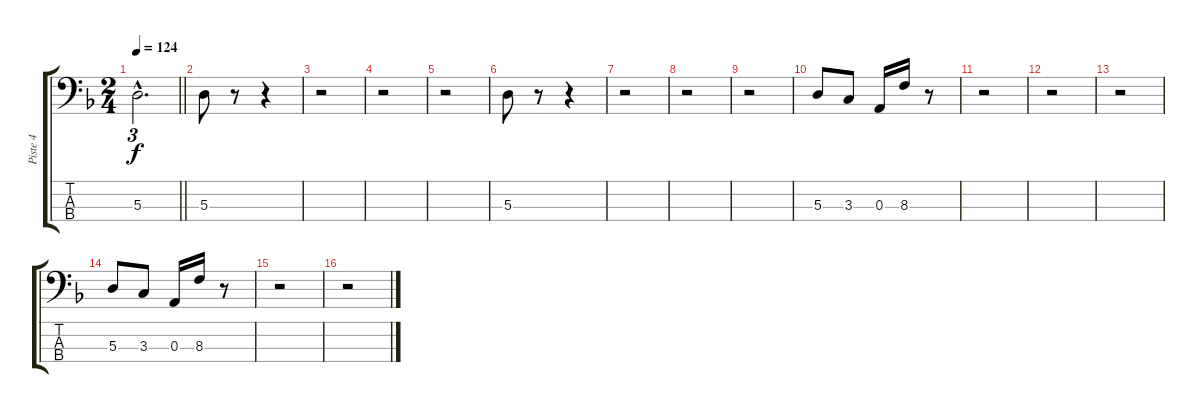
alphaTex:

\track ("Piste 4" "Piste 4") {instrument electricbassfinger}
\staff {score tabs}
\tuning (G2 D2 A1 E1) {hide}
\ts (2 4)
\tempo 124
\clef f4
\barLineRight lightlight
\ks dminor
5.3{hac}.2{d tu (3 2) dy f} |
5.3.8{volume 12 balance 4 instrument slapbass1} r.8 r.4 |
r.2 |
r.2 |
r.2 |
5.3.8 r.8 r.4 |
r.2 |
r.2 |
r.2 |
5.3.8 3.3.8 0.3.16 8.3.16 r.8 |
r.2 |
r.2 |
r.2 |
5.3.8 3.3.8 0.3.16 8.3.16 r.8 |
r.2 |
r.2
